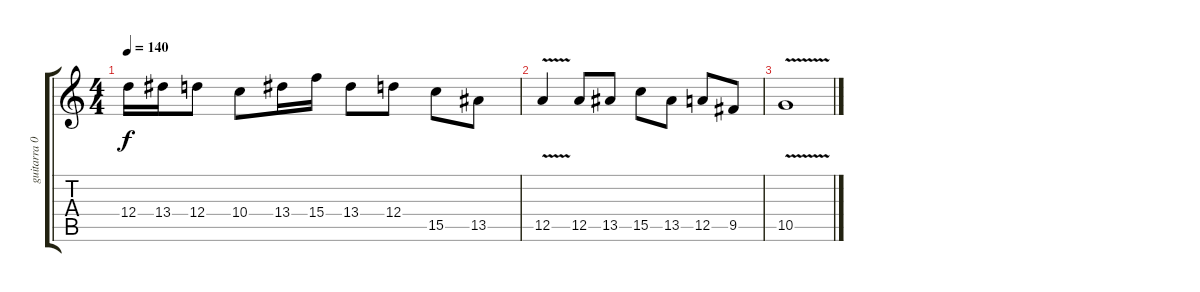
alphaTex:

\track ("guitarra 01" "guitarra 0") {instrument distortionguitar}
\staff {score tabs}
\tuning (E4 B3 G3 D3 A2 D2) {hide}
\ts (4 4)
\tempo 140
\clef g2
\ks c
12.4.16{dy f} 13.4.16 12.4.8 10.4.8 13.4.16 15.4.16 13.4.8 12.4.8 15.5.8 13.5.8 |
12.5{v}.4 12.5.8 13.5.8 15.5.8 13.5.8 12.5.8 9.5.8 |
10.5{v}.1
